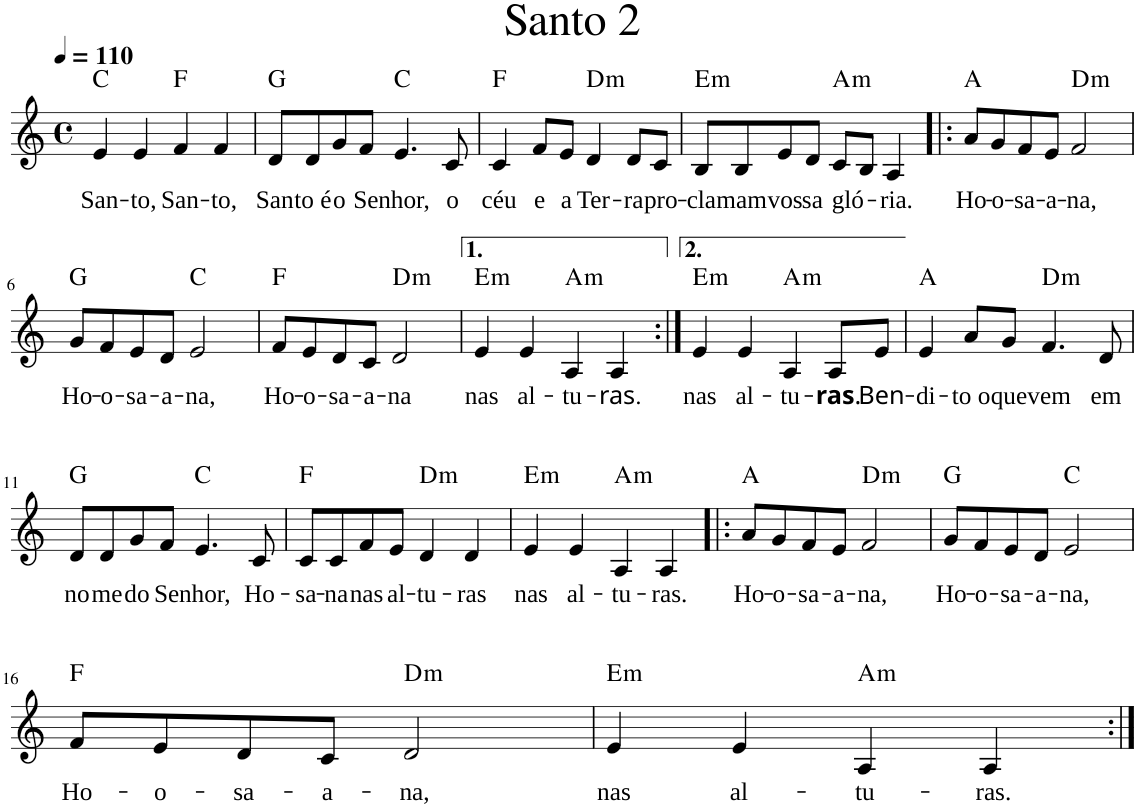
**kern	**text	**harte
*part1	*part1	*part1
*staff1	*staff1	*
*I"Voz	*	*
*I'Vo.	*	*
!!LO:PB:g=z
*clefG2	*	*
*k[]	*	*
*M4/4	*	*
*met(c)	*	*
*MM110	*	*
=1	=1	=1
!LO:TX:a:t=Santo 2	!	!
!	!LO:LY:b	!LO:H:kt=N.C.
4e/	San-	N
!	!LO:LY:b	!
4e/	-to,	.
!	!LO:LY:b	!LO:H:kt=N.C.
4f/	San-	N
!	!LO:LY:b	!
4f/	-to,	.
=2	=2	=2
!	!LO:LY:b	!LO:H:kt=N.C.
8d/L	San-	N
!	!LO:LY:b	!
8d/	-to é	.
!	!LO:LY:b	!
8g/	o	.
!	!LO:LY:b	!
8f/J	Se-	.
!	!LO:LY:b	!LO:H:kt=N.C.
4.e/	-nhor,	N
!	!LO:LY:b	!
8c/	o	.
=3	=3	=3
!	!LO:LY:b	!LO:H:kt=N.C.
4c/	céu	N
!	!LO:LY:b	!
8f/L	e	.
!	!LO:LY:b	!
8e/J	a	.
!	!LO:LY:b	!LO:H:kt=m
4d/	Ter-	D:min
!	!LO:LY:b	!
8d/L	-ra	.
!	!LO:LY:b	!
8c/J	pro-	.
=4	=4	=4
!	!LO:LY:b	!LO:H:kt=m
8B/L	-cla-	E:min
!	!LO:LY:b	!
8B/	-mam	.
!	!LO:LY:b	!
8e/	vos-	.
!	!LO:LY:b	!
8d/J	-sa	.
!	!LO:LY:b	!LO:H:kt=m
8c/L	gló-	A:min
8B/J	.	.
!	!LO:LY:b	!
4A/	-ria.	.
=5!|:	=5!|:	=5!|:
!	!LO:LY:b	!LO:H:kt=N.C.
8a/L	Ho-	N
!	!LO:LY:b	!
8g/	-o-	.
!	!LO:LY:b	!
8f/	-sa-	.
!	!LO:LY:b	!
8e/J	-a-	.
!	!LO:LY:b	!LO:H:kt=m
2f/	-na,	D:min
!!LO:LB:g=z
=6	=6	=6
!	!LO:LY:b	!LO:H:kt=N.C.
8g/L	Ho-	N
!	!LO:LY:b	!
8f/	-o-	.
!	!LO:LY:b	!
8e/	-sa-	.
!	!LO:LY:b	!
8d/J	-a-	.
!	!LO:LY:b	!LO:H:kt=N.C.
2e/	-na,	N
=7	=7	=7
!	!LO:LY:b	!LO:H:kt=N.C.
8f/L	Ho-	N
!	!LO:LY:b	!
8e/	-o-	.
!	!LO:LY:b	!
8d/	-sa-	.
!	!LO:LY:b	!
8c/J	-a-	.
!	!LO:LY:b	!LO:H:kt=m
2d/	-na	D:min
=8	=8	=8
!	!LO:LY:b	!LO:H:kt=m
4e/	nas	E:min
!	!LO:LY:b	!
4e/	al-	.
!	!LO:LY:b	!LO:H:kt=m
4A/	-tu-	A:min
!	!LO:LY:b	!
4A/	-ras .	.
=9:|!	=9:|!	=9:|!
!	!LO:LY:b	!LO:H:kt=m
4e/	nas	E:min
!	!LO:LY:b	!
4e/	al-	.
!	!LO:LY:b	!LO:H:kt=m
4A/	-tu-	A:min
!	!LO:LY:b	!
8A/L	-ras .	.
!	!LO:LY:b	!
8e/J	Ben-	.
=10	=10	=10
!	!LO:LY:b	!LO:H:kt=N.C.
4e/	-di-	N
!	!LO:LY:b	!
8a/L	-to o	.
!	!LO:LY:b	!
8g/J	que	.
!	!LO:LY:b	!LO:H:kt=m
4.f/	vem	D:min
!	!LO:LY:b	!
8d/	em	.
!!LO:LB:g=z
=11	=11	=11
!	!LO:LY:b	!LO:H:kt=N.C.
8d/L	no-	N
!	!LO:LY:b	!
8d/	-me	.
!	!LO:LY:b	!
8g/	do	.
!	!LO:LY:b	!
8f/J	Se-	.
!	!LO:LY:b	!LO:H:kt=N.C.
4.e/	-nhor,	N
!	!LO:LY:b	!
8c/	Ho-	.
=12	=12	=12
!	!LO:LY:b	!LO:H:kt=N.C.
8c/L	-sa-	N
!	!LO:LY:b	!
8c/	-na	.
!	!LO:LY:b	!
8f/	nas	.
!	!LO:LY:b	!
8e/J	al-	.
!	!LO:LY:b	!LO:H:kt=m
4d/	-tu-	D:min
!	!LO:LY:b	!
4d/	-ras	.
=13	=13	=13
!	!LO:LY:b	!LO:H:kt=m
4e/	nas	E:min
!	!LO:LY:b	!
4e/	al-	.
!	!LO:LY:b	!LO:H:kt=m
4A/	-tu-	A:min
!	!LO:LY:b	!
4A/	-ras.	.
=14!|:	=14!|:	=14!|:
!	!LO:LY:b	!LO:H:kt=N.C.
8a/L	Ho-	N
!	!LO:LY:b	!
8g/	-o-	.
!	!LO:LY:b	!
8f/	-sa-	.
!	!LO:LY:b	!
8e/J	-a-	.
!	!LO:LY:b	!LO:H:kt=m
2f/	-na,	D:min
=15	=15	=15
!	!LO:LY:b	!LO:H:kt=N.C.
8g/L	Ho-	N
!	!LO:LY:b	!
8f/	-o-	.
!	!LO:LY:b	!
8e/	-sa-	.
!	!LO:LY:b	!
8d/J	-a-	.
!	!LO:LY:b	!LO:H:kt=N.C.
2e/	-na,	N
!!LO:LB:g=z
=16	=16	=16
!	!LO:LY:b	!LO:H:kt=N.C.
8f/L	Ho-	N
!	!LO:LY:b	!
8e/	-o-	.
!	!LO:LY:b	!
8d/	-sa-	.
!	!LO:LY:b	!
8c/J	-a-	.
!	!LO:LY:b	!LO:H:kt=m
2d/	-na,	D:min
=17	=17	=17
!	!LO:LY:b	!LO:H:kt=m
4e/	nas	E:min
!	!LO:LY:b	!
4e/	al-	.
!	!LO:LY:b	!LO:H:kt=m
4A/	-tu-	A:min
!	!LO:LY:b	!
4A/	-ras.	.
=:|!	=:|!	=:|!
*-	*-	*-
